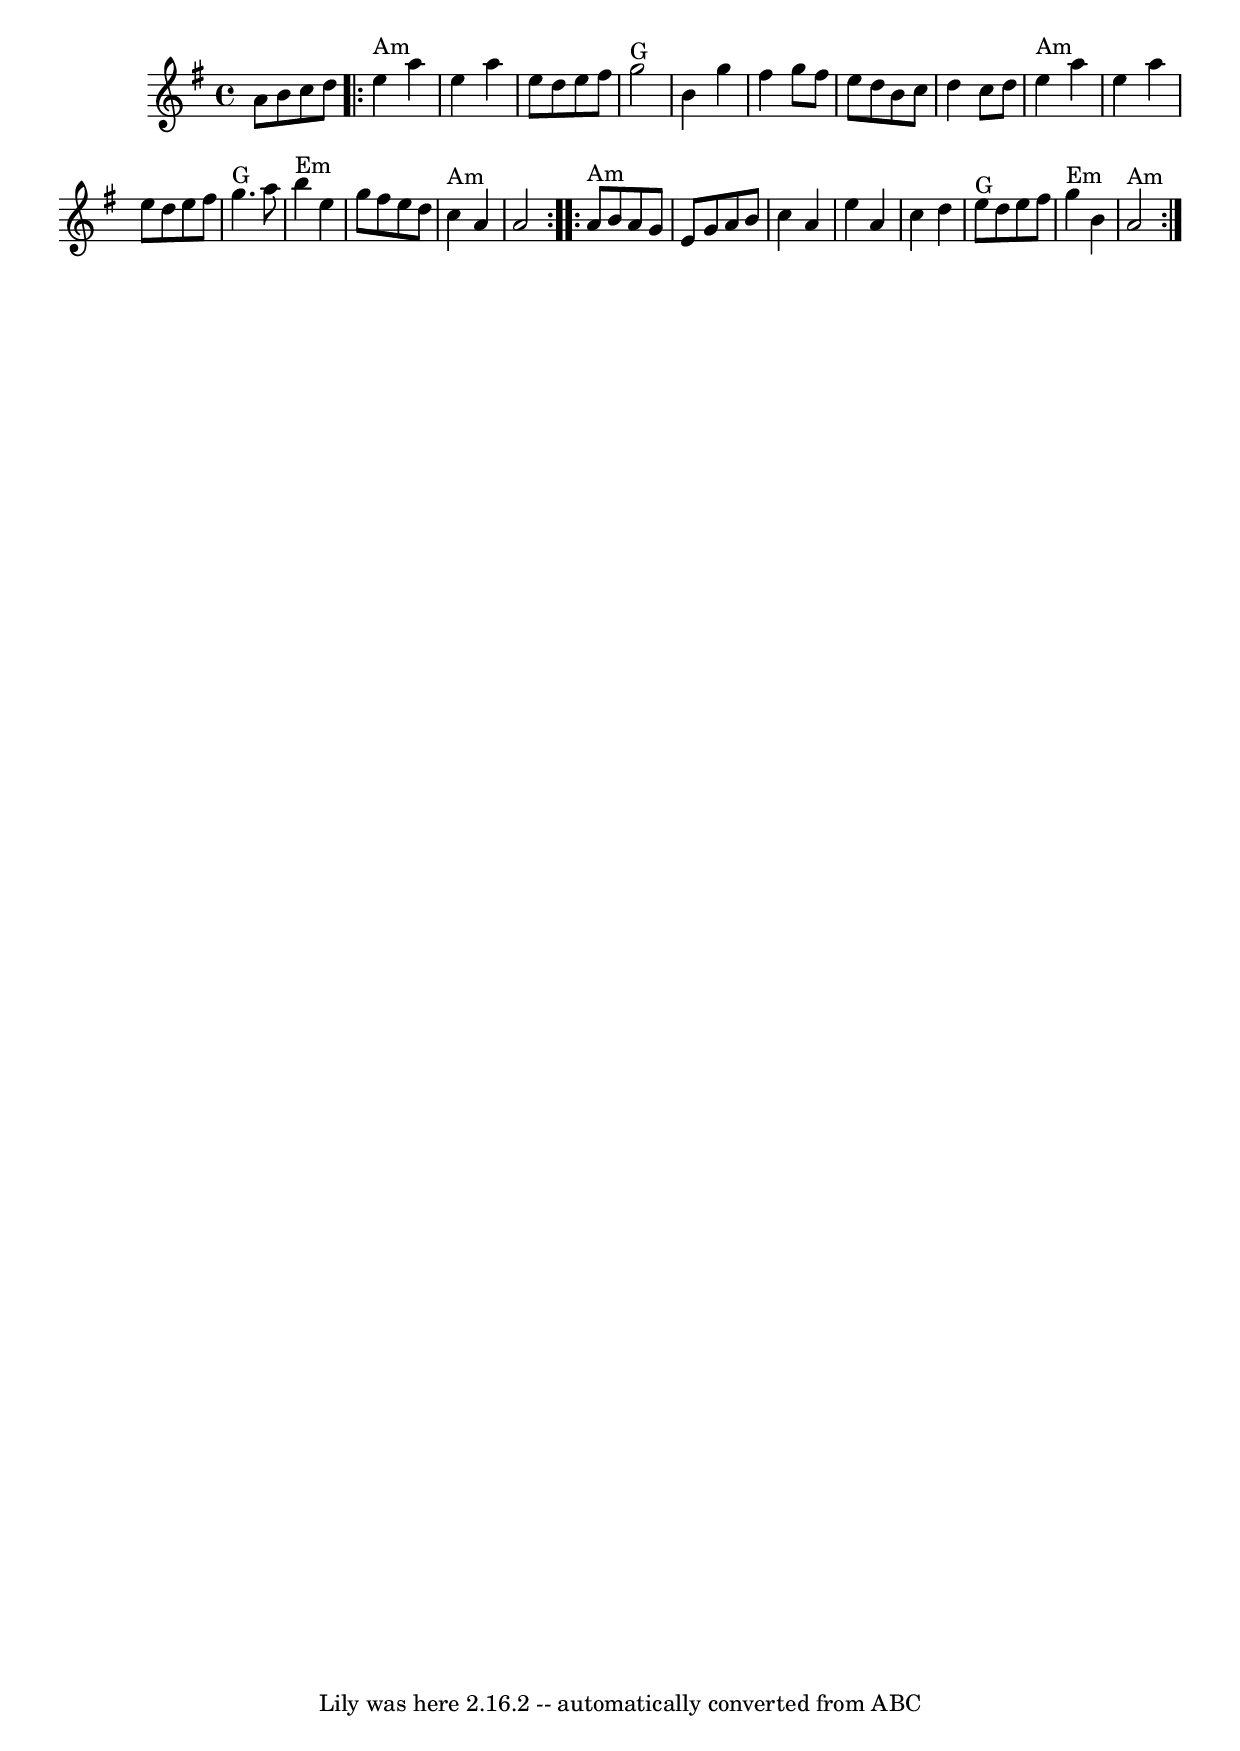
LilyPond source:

\version "2.7.40"
\header {
	crossRefNumber = "63"
	footnotes = ""
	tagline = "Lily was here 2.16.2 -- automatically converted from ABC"
}
voicedefault =  {
\set Score.defaultBarType = "empty"

\time 4/4 \key a \dorian   a'8    b'8    c''8    d''8    \repeat volta 2 {     
e''4 ^"Am"   a''4    e''4    a''4    \bar "|"   e''8    d''8    e''8    fis''8  
  g''2 ^"G"   \bar "|"   b'4    g''4    fis''4    g''8    fis''8    \bar "|"   
e''8    d''8    b'8    c''8    d''4    c''8    d''8    \bar "|"       e''4 
^"Am"   a''4    e''4    a''4    \bar "|"   e''8    d''8    e''8    fis''8    
g''4. ^"G"   a''8    \bar "|"     b''4 ^"Em"   e''4    g''8    fis''8    e''8   
 d''8    \bar "|"     c''4 ^"Am"   a'4    a'2    }     \repeat volta 2 {     
a'8 ^"Am"   b'8    a'8    g'8    e'8    g'8    a'8    b'8    \bar "|"   c''4    
a'4    e''4    a'4    \bar "|"   c''4    d''4      e''8 ^"G"   d''8    e''8    
fis''8    \bar "|"     g''4 ^"Em"   b'4    a'2 ^"Am"   }   
}

\score{
    <<

	\context Staff="default"
	{
	    \voicedefault 
	}

    >>
	\layout {
	}
	\midi {}
}
